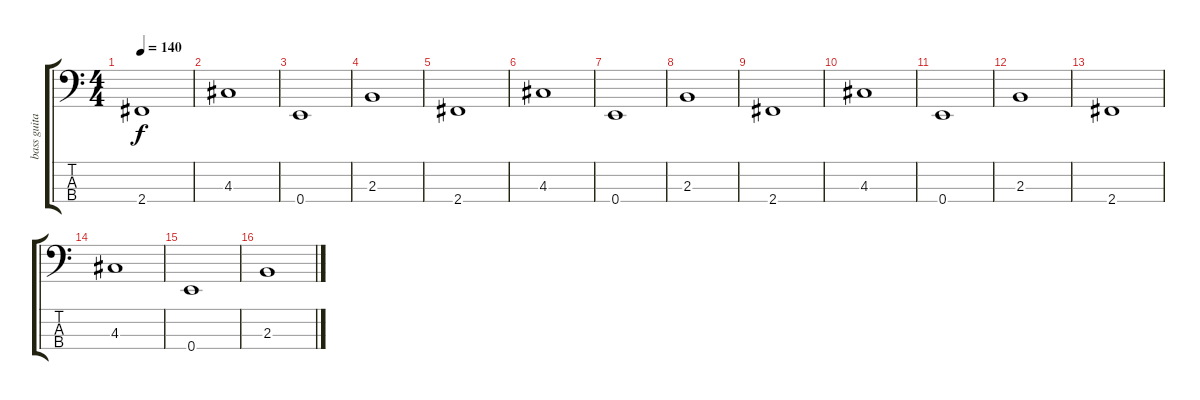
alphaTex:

\track ("bass guitar" "bass guita") {instrument electricbassfinger}
\staff {score tabs}
\tuning (G2 D2 A1 E1) {hide}
\ts (4 4)
\tempo 140
\clef f4
\ks c
2.4.1{dy f volume 15} |
4.3.1 |
0.4.1 |
2.3.1 |
2.4.1 |
4.3.1 |
0.4.1 |
2.3.1 |
2.4.1 |
4.3.1 |
0.4.1 |
2.3.1 |
2.4.1 |
4.3.1 |
0.4.1 |
2.3.1
